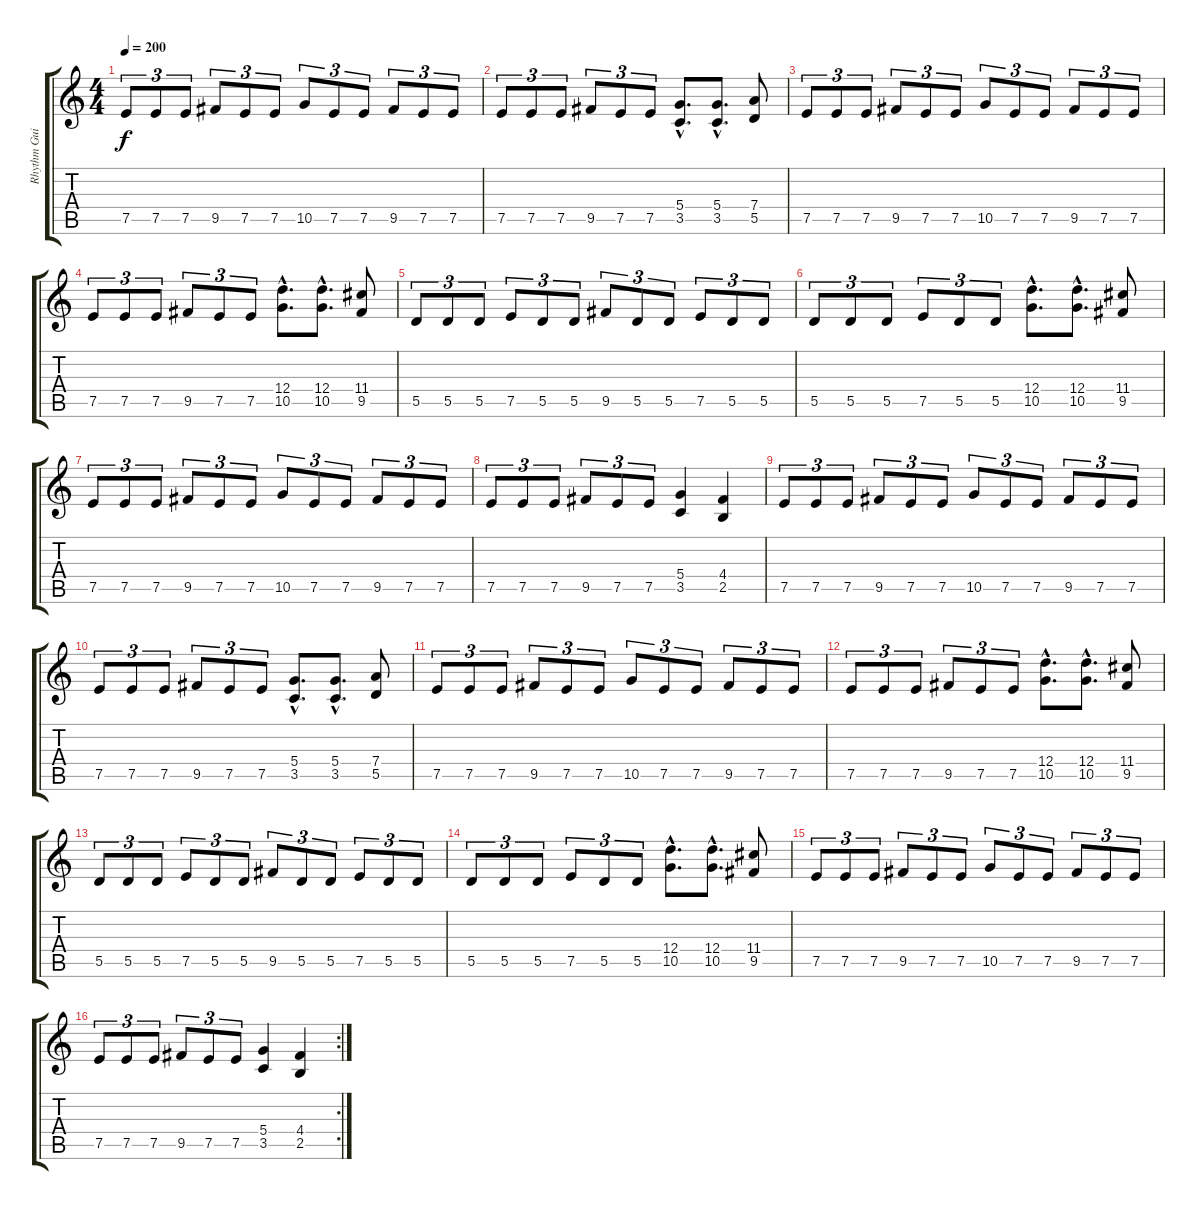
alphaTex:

\track ("Rhythm Guitar" "Rhythm Gui") {instrument distortionguitar}
\staff {score tabs}
\tuning (E4 B3 G3 D3 A2 E2) {hide}
\ts (4 4)
\tempo 200
\clef g2
\ks c
7.5.8{tu (3 2) dy f} 7.5.8{tu (3 2)} 7.5.8{tu (3 2)} 9.5.8{tu (3 2)} 7.5.8{tu (3 2)} 7.5.8{tu (3 2)} 10.5.8{tu (3 2)} 7.5.8{tu (3 2)} 7.5.8{tu (3 2)} 9.5.8{tu (3 2)} 7.5.8{tu (3 2)} 7.5.8{tu (3 2)} |
7.5.8{tu (3 2)} 7.5.8{tu (3 2)} 7.5.8{tu (3 2)} 9.5.8{tu (3 2)} 7.5.8{tu (3 2)} 7.5.8{tu (3 2)} (5.4{hac} 3.5{hac}).8{d} (5.4{hac} 3.5{hac}).8{d} (7.4 5.5).8 |
7.5.8{tu (3 2)} 7.5.8{tu (3 2)} 7.5.8{tu (3 2)} 9.5.8{tu (3 2)} 7.5.8{tu (3 2)} 7.5.8{tu (3 2)} 10.5.8{tu (3 2)} 7.5.8{tu (3 2)} 7.5.8{tu (3 2)} 9.5.8{tu (3 2)} 7.5.8{tu (3 2)} 7.5.8{tu (3 2)} |
7.5.8{tu (3 2)} 7.5.8{tu (3 2)} 7.5.8{tu (3 2)} 9.5.8{tu (3 2)} 7.5.8{tu (3 2)} 7.5.8{tu (3 2)} (12.4{hac} 10.5{hac}).8{d} (12.4{hac} 10.5{hac}).8{d} (11.4 9.5).8 |
5.5.8{tu (3 2)} 5.5.8{tu (3 2)} 5.5.8{tu (3 2)} 7.5.8{tu (3 2)} 5.5.8{tu (3 2)} 5.5.8{tu (3 2)} 9.5.8{tu (3 2)} 5.5.8{tu (3 2)} 5.5.8{tu (3 2)} 7.5.8{tu (3 2)} 5.5.8{tu (3 2)} 5.5.8{tu (3 2)} |
5.5.8{tu (3 2)} 5.5.8{tu (3 2)} 5.5.8{tu (3 2)} 7.5.8{tu (3 2)} 5.5.8{tu (3 2)} 5.5.8{tu (3 2)} (12.4{hac} 10.5{hac}).8{d} (12.4{hac} 10.5{hac}).8{d} (11.4 9.5).8 |
7.5.8{tu (3 2)} 7.5.8{tu (3 2)} 7.5.8{tu (3 2)} 9.5.8{tu (3 2)} 7.5.8{tu (3 2)} 7.5.8{tu (3 2)} 10.5.8{tu (3 2)} 7.5.8{tu (3 2)} 7.5.8{tu (3 2)} 9.5.8{tu (3 2)} 7.5.8{tu (3 2)} 7.5.8{tu (3 2)} |
7.5.8{tu (3 2)} 7.5.8{tu (3 2)} 7.5.8{tu (3 2)} 9.5.8{tu (3 2)} 7.5.8{tu (3 2)} 7.5.8{tu (3 2)} (5.4 3.5).4 (4.4 2.5).4 |
7.5.8{tu (3 2)} 7.5.8{tu (3 2)} 7.5.8{tu (3 2)} 9.5.8{tu (3 2)} 7.5.8{tu (3 2)} 7.5.8{tu (3 2)} 10.5.8{tu (3 2)} 7.5.8{tu (3 2)} 7.5.8{tu (3 2)} 9.5.8{tu (3 2)} 7.5.8{tu (3 2)} 7.5.8{tu (3 2)} |
7.5.8{tu (3 2)} 7.5.8{tu (3 2)} 7.5.8{tu (3 2)} 9.5.8{tu (3 2)} 7.5.8{tu (3 2)} 7.5.8{tu (3 2)} (5.4{hac} 3.5{hac}).8{d} (5.4{hac} 3.5{hac}).8{d} (7.4 5.5).8 |
7.5.8{tu (3 2)} 7.5.8{tu (3 2)} 7.5.8{tu (3 2)} 9.5.8{tu (3 2)} 7.5.8{tu (3 2)} 7.5.8{tu (3 2)} 10.5.8{tu (3 2)} 7.5.8{tu (3 2)} 7.5.8{tu (3 2)} 9.5.8{tu (3 2)} 7.5.8{tu (3 2)} 7.5.8{tu (3 2)} |
7.5.8{tu (3 2)} 7.5.8{tu (3 2)} 7.5.8{tu (3 2)} 9.5.8{tu (3 2)} 7.5.8{tu (3 2)} 7.5.8{tu (3 2)} (12.4{hac} 10.5{hac}).8{d} (12.4{hac} 10.5{hac}).8{d} (11.4 9.5).8 |
5.5.8{tu (3 2)} 5.5.8{tu (3 2)} 5.5.8{tu (3 2)} 7.5.8{tu (3 2)} 5.5.8{tu (3 2)} 5.5.8{tu (3 2)} 9.5.8{tu (3 2)} 5.5.8{tu (3 2)} 5.5.8{tu (3 2)} 7.5.8{tu (3 2)} 5.5.8{tu (3 2)} 5.5.8{tu (3 2)} |
5.5.8{tu (3 2)} 5.5.8{tu (3 2)} 5.5.8{tu (3 2)} 7.5.8{tu (3 2)} 5.5.8{tu (3 2)} 5.5.8{tu (3 2)} (12.4{hac} 10.5{hac}).8{d} (12.4{hac} 10.5{hac}).8{d} (11.4 9.5).8 |
7.5.8{tu (3 2)} 7.5.8{tu (3 2)} 7.5.8{tu (3 2)} 9.5.8{tu (3 2)} 7.5.8{tu (3 2)} 7.5.8{tu (3 2)} 10.5.8{tu (3 2)} 7.5.8{tu (3 2)} 7.5.8{tu (3 2)} 9.5.8{tu (3 2)} 7.5.8{tu (3 2)} 7.5.8{tu (3 2)} |
\rc 2
7.5.8{tu (3 2)} 7.5.8{tu (3 2)} 7.5.8{tu (3 2)} 9.5.8{tu (3 2)} 7.5.8{tu (3 2)} 7.5.8{tu (3 2)} (5.4 3.5).4 (4.4 2.5).4
